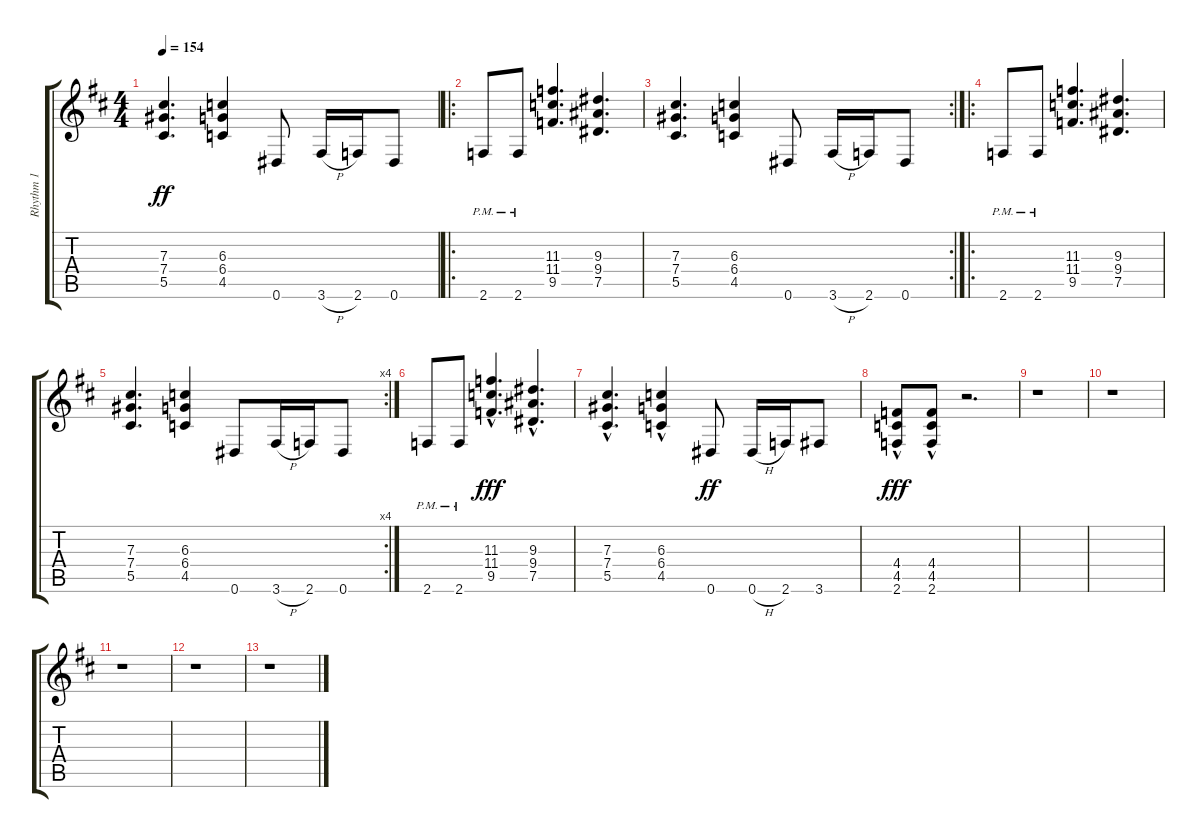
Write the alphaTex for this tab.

\track ("Rhythm 1" "Rhythm 1") {instrument distortionguitar}
\staff {score tabs}
\tuning (Eb4 Bb3 Gb3 Db3 Ab2 Eb2) {hide}
\ts (4 4)
\tempo 154
\clef g2
\ks d
(7.3 7.4 5.5).4{d dy ff} (6.3 6.4 4.5).4 0.6.8 3.6{h}.16 2.6.16 0.6.8 |
\ro
2.6{pm}.8{beam merge} 2.6{pm}.8{beam merge} (11.3 11.4 9.5).4{d} (9.3 9.4 7.5).4{d} |
\rc 2
(7.3 7.4 5.5).4{d} (6.3 6.4 4.5).4 0.6.8 3.6{h}.16 2.6.16 0.6.8 |
\ro
2.6{pm}.8 2.6{pm}.8{beam merge} (11.3 11.4 9.5).4{d beam merge} (9.3 9.4 7.5).4{d} |
\rc 4
(7.3 7.4 5.5).4{d} (6.3 6.4 4.5).4 0.6.8{beam merge} 3.6{h}.16{beam merge} 2.6.16 0.6.8 |
2.6{pm}.8{beam merge} 2.6{pm}.8{beam merge} (11.3{hac} 11.4{hac} 9.5{hac}).4{d dy fff beam merge} (9.3{hac} 9.4{hac} 7.5{hac}).4{d} |
(7.3{hac} 7.4{hac} 5.5{hac}).4{d} (6.3{hac} 6.4{hac} 4.5{hac}).4 0.6.8{dy ff} 0.6{h}.16{beam merge} 2.6.16 3.6.8 |
(4.4{hac} 4.5{hac} 2.6{hac}).8{dy fff beam merge} (4.4{hac} 4.5{hac} 2.6{hac}).8 r.2{d} |
r.1 |
r.1 |
r.1 |
r.1 |
r.1
